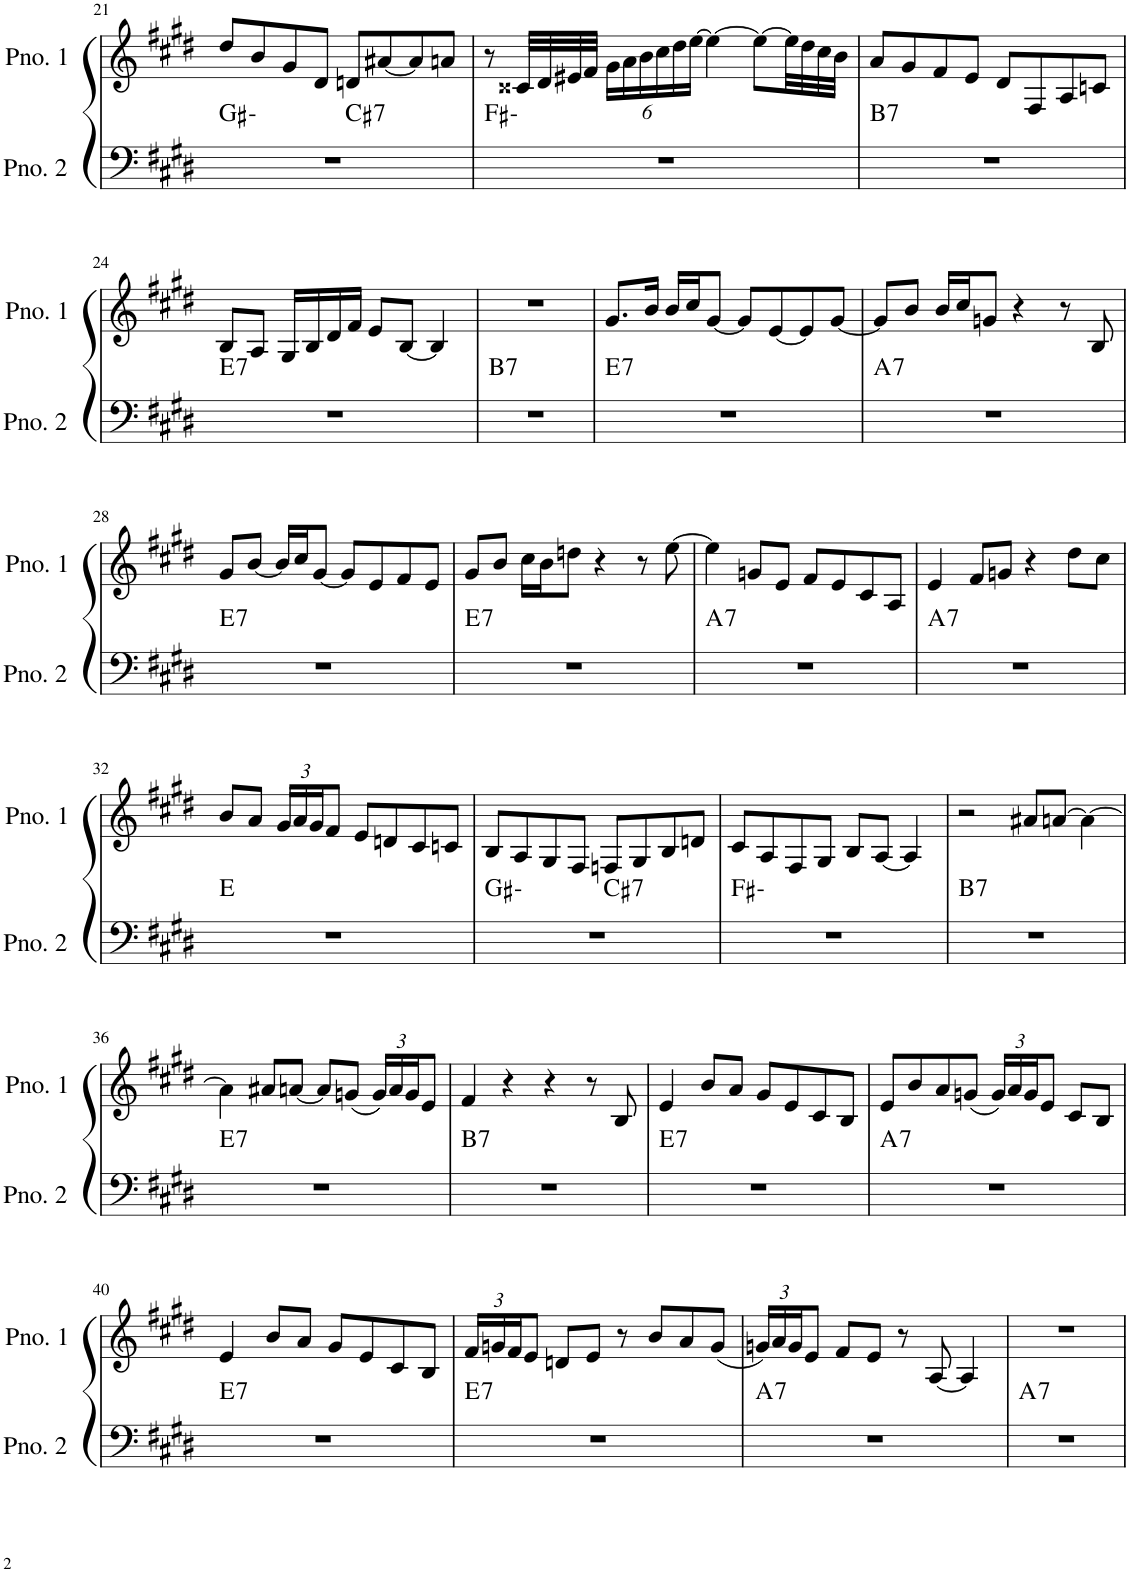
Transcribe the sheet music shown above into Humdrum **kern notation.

**kern	**harte	**kern
*part2	*part2	*part1
*staff2	*	*staff1
*I"ピアノ 2	*	*I"ピアノ 1
!!LO:PB:g=z
*clefF4	*	*clefG2
*k[f#c#g#d#]	*	*k[f#c#g#d#]
*M4/4	*	*M4/4
=21	=21	=21
*^	*	*
1r	2ryy	G#:min	8dd#/L
.	.	.	8b/
.	.	.	8g#/
.	.	.	8d#/J
!	!	!LO:H:kt=7	!
.	2ryy	C#:7	8dn/L
.	.	.	[8a#X/
.	.	.	8a#/]
.	.	.	8an/J
*v	*v	*	*
=22	=22	=22
1r	F#:min	8r
.	.	32c##X/LLL
.	.	32d#/
.	.	32e#X/
.	.	32f#/JJJ
*	*	*Xbrackettup
.	.	24g#\LL
.	.	24a\
.	.	24b\
.	.	24cc#\
.	.	24dd#\
.	.	[24ee\JJ
.	.	4ee\_
.	.	8ee\L_
.	.	32ee\LL]
.	.	32dd#\
.	.	32cc#\
.	.	32b\JJJ
=23	=23	=23
!	!LO:H:kt=7	!
1r	B:7	8a/L
.	.	8g#/
.	.	8f#/
.	.	8e/J
.	.	8d#/L
.	.	8F#/
.	.	8A/
.	.	8cn/J
!!LO:LB:g=z
=24	=24	=24
!	!LO:H:kt=7	!
1r	E:7	8B/L
.	.	8A/J
.	.	16G#/LL
.	.	16B/
.	.	16d#/
.	.	16f#/JJ
.	.	8e/L
.	.	[8B/J
.	.	4B/]
=25	=25	=25
!	!LO:H:kt=7	!
1r	B:7	1r
=26	=26	=26
!	!LO:H:kt=7	!
1r	E:7	8.g#/L
.	.	16b/Jk
.	.	16b/LL
.	.	16cc#/J
.	.	[8g#/J
.	.	8g#/L]
.	.	[8e/
.	.	8e/]
.	.	[8g#/J
=27	=27	=27
!	!LO:H:kt=7	!
1r	A:7	8g#/L]
.	.	8b/J
.	.	16b/LL
.	.	16cc#/J
.	.	8gn/J
.	.	4r
.	.	8r
.	.	8B/
!!LO:LB:g=z
=28	=28	=28
!	!LO:H:kt=7	!
1r	E:7	8g#/L
.	.	[8b/J
.	.	16b/LL]
.	.	16cc#/J
.	.	[8g#/J
.	.	8g#/L]
.	.	8e/
.	.	8f#/
.	.	8e/J
=29	=29	=29
!	!LO:H:kt=7	!
1r	E:7	8g#/L
.	.	8b/J
.	.	16cc#\LL
.	.	16b\J
.	.	8ddn\J
.	.	4r
.	.	8r
.	.	[8ee\
=30	=30	=30
!	!LO:H:kt=7	!
1r	A:7	4ee\]
.	.	8gn/L
.	.	8e/J
.	.	8f#/L
.	.	8e/
.	.	8c#/
.	.	8A/J
=31	=31	=31
!	!LO:H:kt=7	!
1r	A:7	4e/
.	.	8f#/L
.	.	8gn/J
.	.	4r
.	.	8dd#\L
.	.	8cc#\J
!!LO:LB:g=z
=32	=32	=32
1r	E:maj	8b/L
.	.	8a/J
.	.	24g#/LL
.	.	24a/
.	.	24g#/J
.	.	8f#/J
.	.	8e/L
.	.	8dn/
.	.	8c#/
.	.	8cn/J
=33	=33	=33
*^	*	*
1r	2ryy	G#:min	8B/L
.	.	.	8A/
.	.	.	8G#/
.	.	.	8F#/J
!	!	!LO:H:kt=7	!
.	2ryy	C#:7	8Fn/L
.	.	.	8G#/
.	.	.	8B/
.	.	.	8dn/J
*v	*v	*	*
=34	=34	=34
1r	F#:min	8c#/L
.	.	8A/
.	.	8F#/
.	.	8G#/J
.	.	8B/L
.	.	[8A/J
.	.	4A/]
=35	=35	=35
!	!LO:H:kt=7	!
1r	B:7	2r
.	.	8a#X/L
.	.	[8an/J
.	.	4a\_
!!LO:LB:g=z
=36	=36	=36
!	!LO:H:kt=7	!
1r	E:7	4a\]
.	.	8a#X/L
.	.	[8an/J
.	.	8a/L]
.	.	(8gn/J
.	.	24g/LL)
.	.	24a/
.	.	24g/J
.	.	8e/J
=37	=37	=37
!	!LO:H:kt=7	!
1r	B:7	4f#/
.	.	4r
.	.	4r
.	.	8r
.	.	8B/
=38	=38	=38
!	!LO:H:kt=7	!
1r	E:7	4e/
.	.	8b/L
.	.	8a/J
.	.	8g#/L
.	.	8e/
.	.	8c#/
.	.	8B/J
=39	=39	=39
!	!LO:H:kt=7	!
1r	A:7	8e/L
.	.	8b/
.	.	8a/
.	.	(8gn/J
.	.	24g/LL)
.	.	24a/
.	.	24g/J
.	.	8e/J
.	.	8c#/L
.	.	8B/J
!!LO:LB:g=z
=40	=40	=40
!	!LO:H:kt=7	!
1r	E:7	4e/
.	.	8b/L
.	.	8a/J
.	.	8g#/L
.	.	8e/
.	.	8c#/
.	.	8B/J
=41	=41	=41
!	!LO:H:kt=7	!
1r	E:7	24f#/LL
.	.	24gn/
.	.	24f#/J
.	.	8e/J
.	.	8dn/L
.	.	8e/J
.	.	8r
.	.	8b/L
.	.	8a/
.	.	(8g/J
=42	=42	=42
!	!LO:H:kt=7	!
1r	A:7	24gn/LL)
.	.	24a/
.	.	24g/J
.	.	8e/J
.	.	8f#/L
.	.	8e/J
.	.	8r
.	.	[8A/
.	.	4A/]
=43	=43	=43
!	!LO:H:kt=7	!
1r	A:7	1r
=	=	=
*-	*-	*-
